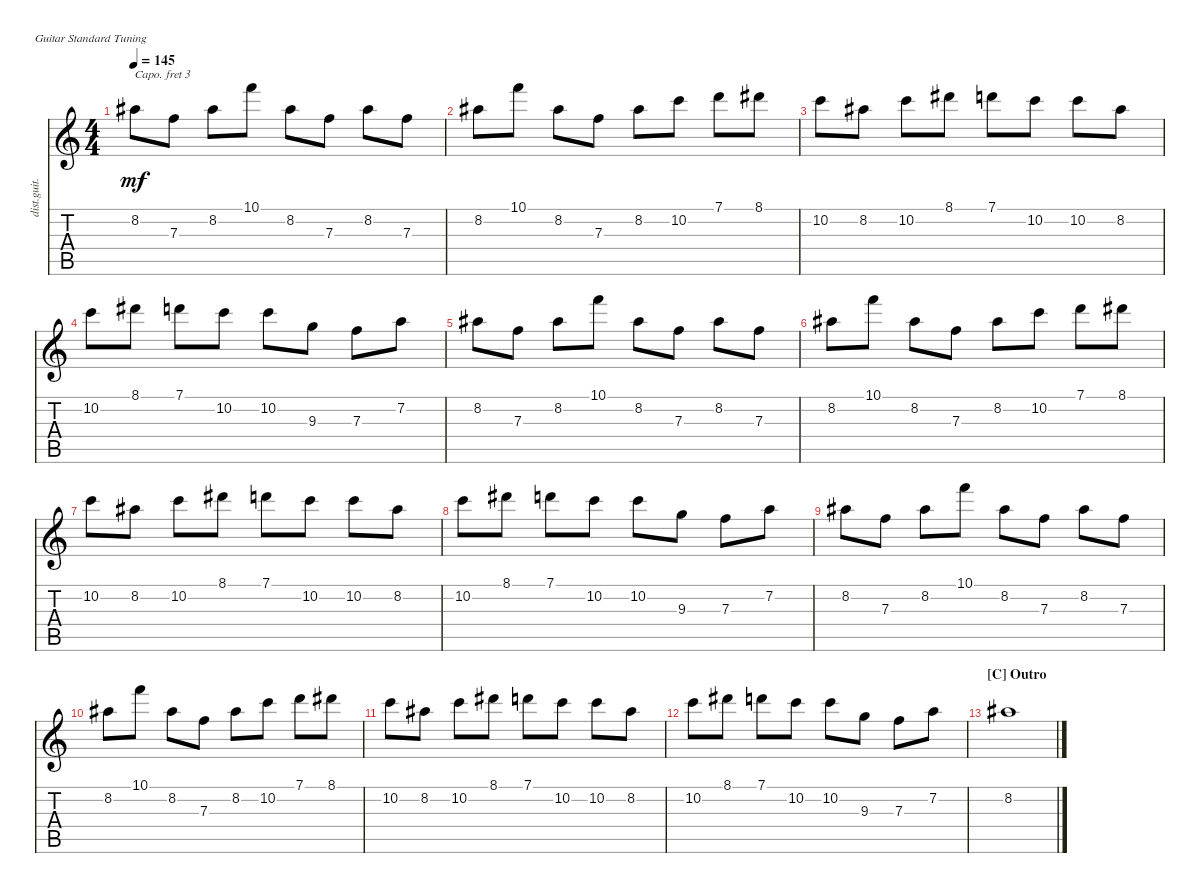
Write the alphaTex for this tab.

\bracketExtendMode nobrackets
\track ("Lead Gt" "dist.guit.") {instrument distortionguitar}
\staff {score tabs}
\capo 3
\tuning (E4 B3 G3 D3 A2 E2)
\ts (4 4)
\tempo 145
\clef g2
\ks aminor
8.2{acc #}.8{dy mf} 7.3.8 8.2{acc #}.8 10.1.8 8.2{acc #}.8 7.3.8 8.2{acc #}.8 7.3.8 |
8.2{acc #}.8 10.1.8 8.2{acc #}.8 7.3.8 8.2{acc #}.8 10.2.8 7.1.8 8.1{acc #}.8 |
10.2.8 8.2{acc #}.8 10.2.8 8.1{acc #}.8 7.1.8 10.2.8 10.2.8 8.2{acc #}.8 |
10.2.8 8.1{acc #}.8 7.1.8 10.2.8 10.2.8 9.3.8 7.3.8 7.2.8 |
8.2{acc #}.8 7.3.8 8.2{acc #}.8 10.1.8 8.2{acc #}.8 7.3.8 8.2{acc #}.8 7.3.8 |
8.2{acc #}.8 10.1.8 8.2{acc #}.8 7.3.8 8.2{acc #}.8 10.2.8 7.1.8 8.1{acc #}.8 |
10.2.8 8.2{acc #}.8 10.2.8 8.1{acc #}.8 7.1.8 10.2.8 10.2.8 8.2{acc #}.8 |
10.2.8 8.1{acc #}.8 7.1.8 10.2.8 10.2.8 9.3.8 7.3.8 7.2.8 |
8.2{acc #}.8 7.3.8 8.2{acc #}.8 10.1.8 8.2{acc #}.8 7.3.8 8.2{acc #}.8 7.3.8 |
8.2{acc #}.8 10.1.8 8.2{acc #}.8 7.3.8 8.2{acc #}.8 10.2.8 7.1.8 8.1{acc #}.8 |
10.2.8 8.2{acc #}.8 10.2.8 8.1{acc #}.8 7.1.8 10.2.8 10.2.8 8.2{acc #}.8 |
10.2.8 8.1{acc #}.8 7.1.8 10.2.8 10.2.8 9.3.8 7.3.8 7.2.8 |
\section ("C" "Outro")
8.2{acc #}.1
